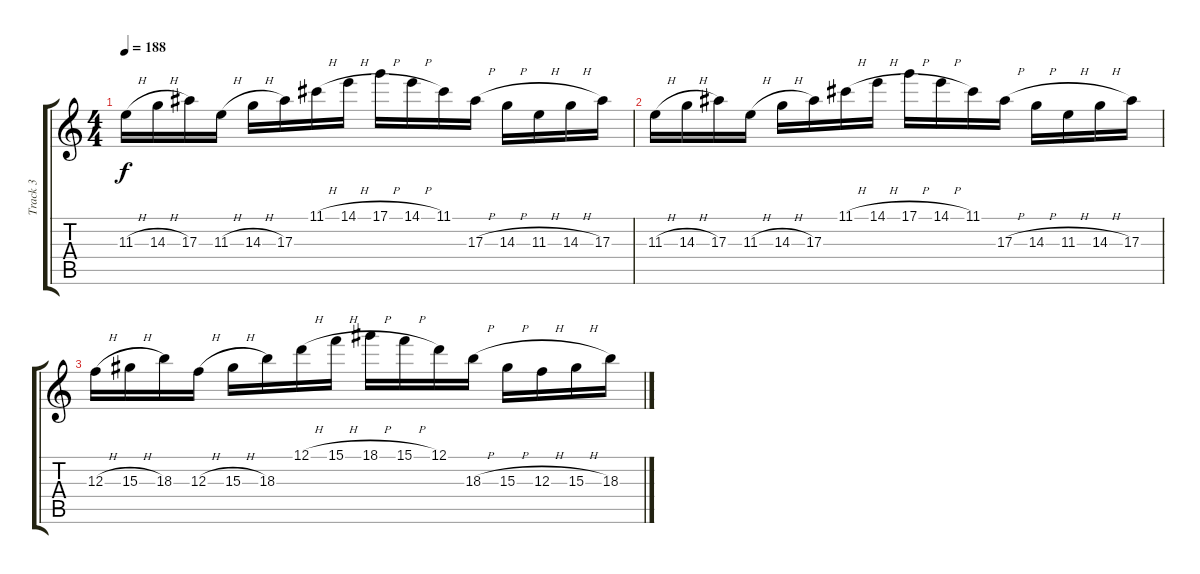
\track ("Track 3" "Track 3") {instrument acousticguitarsteel}
\staff {score tabs}
\tuning (D4 A3 F3 C3 G2 D2) {hide}
\ts (4 4)
\tempo 188
\clef g2
\ks c
11.3{h}.16{dy f} 14.3{h}.16 17.3.16 11.3{h}.16 14.3{h}.16 17.3.16 11.1{h}.16 14.1{h}.16 17.1{h}.16 14.1{h}.16 11.1.16 17.3{h}.16 14.3{h}.16 11.3{h}.16 14.3{h}.16 17.3.16 |
11.3{h}.16 14.3{h}.16 17.3.16 11.3{h}.16 14.3{h}.16 17.3.16 11.1{h}.16 14.1{h}.16 17.1{h}.16 14.1{h}.16 11.1.16 17.3{h}.16 14.3{h}.16 11.3{h}.16 14.3{h}.16 17.3.16 |
12.3{h}.16 15.3{h}.16 18.3.16 12.3{h}.16 15.3{h}.16 18.3.16 12.1{h}.16 15.1{h}.16 18.1{h}.16 15.1{h}.16 12.1.16 18.3{h}.16 15.3{h}.16 12.3{h}.16 15.3{h}.16 18.3.16
